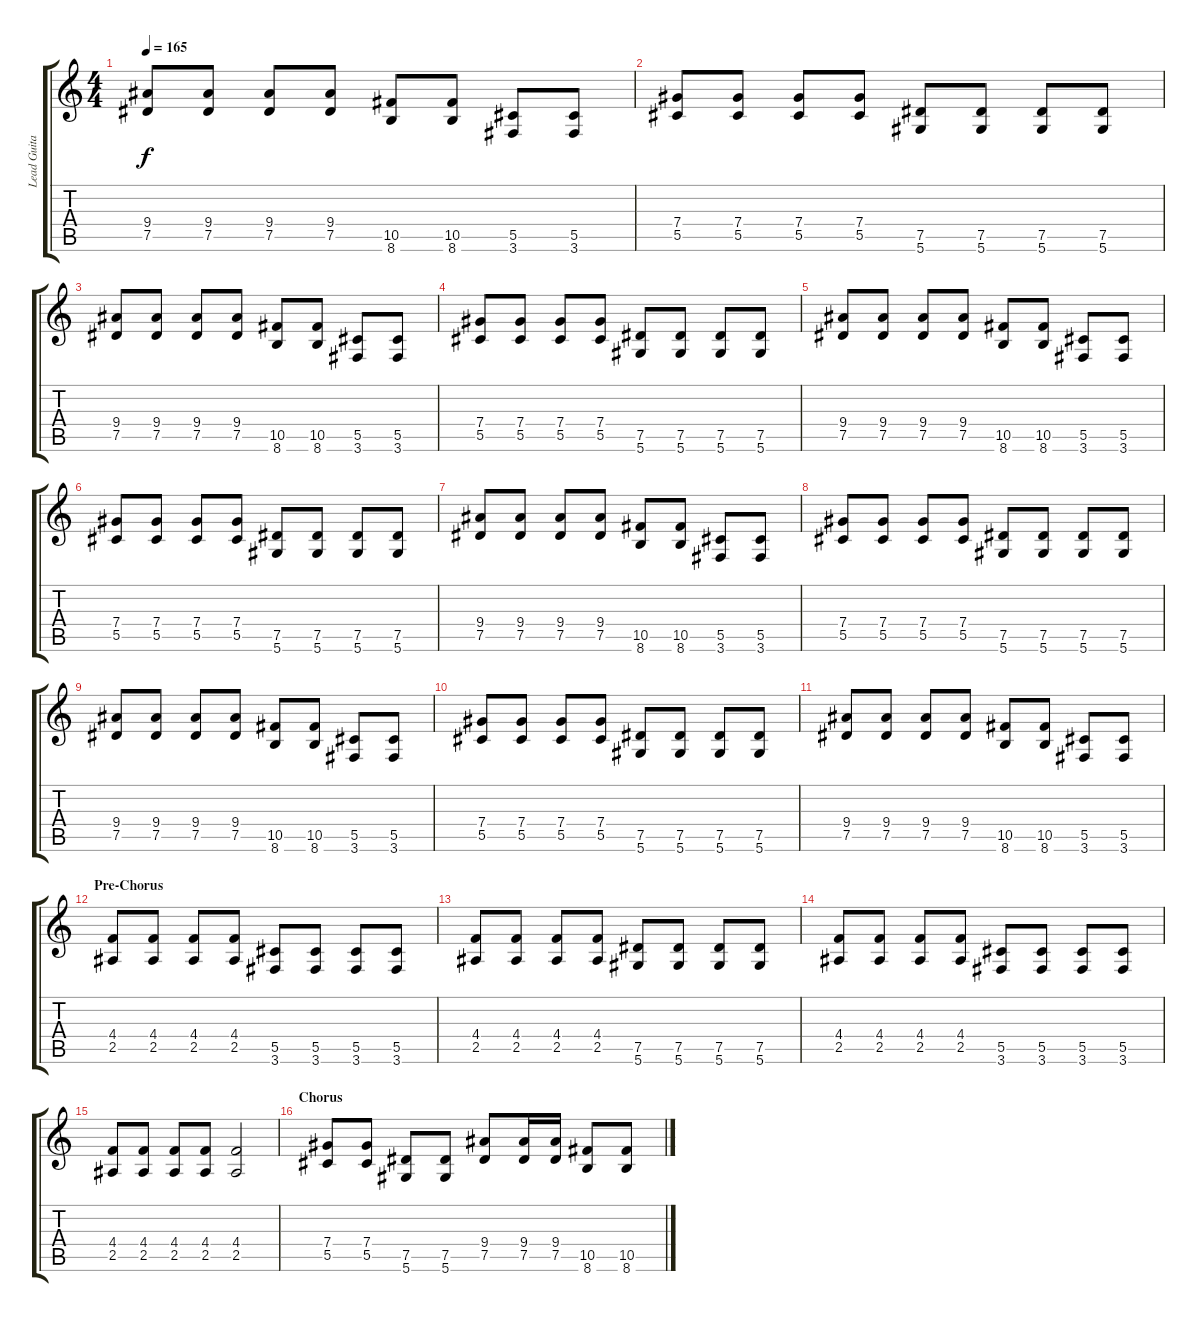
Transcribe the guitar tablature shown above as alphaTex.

\track ("Lead Guitar" "Lead Guita") {instrument distortionguitar}
\staff {score tabs}
\tuning (Eb4 Bb3 Gb3 Db3 Ab2 Eb2) {hide}
\ts (4 4)
\tempo 165
\clef g2
\ks c
(9.4 7.5).8{dy f} (9.4 7.5).8 (9.4 7.5).8 (9.4 7.5).8 (10.5 8.6).8 (10.5 8.6).8 (5.5 3.6).8 (5.5 3.6).8 |
(7.4 5.5).8 (7.4 5.5).8 (7.4 5.5).8 (7.4 5.5).8 (7.5 5.6).8 (7.5 5.6).8 (7.5 5.6).8 (7.5 5.6).8 |
(9.4 7.5).8 (9.4 7.5).8 (9.4 7.5).8 (9.4 7.5).8 (10.5 8.6).8 (10.5 8.6).8 (5.5 3.6).8 (5.5 3.6).8 |
(7.4 5.5).8 (7.4 5.5).8 (7.4 5.5).8 (7.4 5.5).8 (7.5 5.6).8 (7.5 5.6).8 (7.5 5.6).8 (7.5 5.6).8 |
(9.4 7.5).8 (9.4 7.5).8 (9.4 7.5).8 (9.4 7.5).8 (10.5 8.6).8 (10.5 8.6).8 (5.5 3.6).8 (5.5 3.6).8 |
(7.4 5.5).8 (7.4 5.5).8 (7.4 5.5).8 (7.4 5.5).8 (7.5 5.6).8 (7.5 5.6).8 (7.5 5.6).8 (7.5 5.6).8 |
(9.4 7.5).8 (9.4 7.5).8 (9.4 7.5).8 (9.4 7.5).8 (10.5 8.6).8 (10.5 8.6).8 (5.5 3.6).8 (5.5 3.6).8 |
(7.4 5.5).8 (7.4 5.5).8 (7.4 5.5).8 (7.4 5.5).8 (7.5 5.6).8 (7.5 5.6).8 (7.5 5.6).8 (7.5 5.6).8 |
(9.4 7.5).8 (9.4 7.5).8 (9.4 7.5).8 (9.4 7.5).8 (10.5 8.6).8 (10.5 8.6).8 (5.5 3.6).8 (5.5 3.6).8 |
(7.4 5.5).8 (7.4 5.5).8 (7.4 5.5).8 (7.4 5.5).8 (7.5 5.6).8 (7.5 5.6).8 (7.5 5.6).8 (7.5 5.6).8 |
(9.4 7.5).8 (9.4 7.5).8 (9.4 7.5).8 (9.4 7.5).8 (10.5 8.6).8 (10.5 8.6).8 (5.5 3.6).8 (5.5 3.6).8 |
\section ("" "Pre-Chorus")
(4.4 2.5).8 (4.4 2.5).8 (4.4 2.5).8 (4.4 2.5).8 (5.5 3.6).8 (5.5 3.6).8 (5.5 3.6).8 (5.5 3.6).8 |
(4.4 2.5).8 (4.4 2.5).8 (4.4 2.5).8 (4.4 2.5).8 (7.5 5.6).8 (7.5 5.6).8 (7.5 5.6).8 (7.5 5.6).8 |
(4.4 2.5).8 (4.4 2.5).8 (4.4 2.5).8 (4.4 2.5).8 (5.5 3.6).8 (5.5 3.6).8 (5.5 3.6).8 (5.5 3.6).8 |
(4.4 2.5).8 (4.4 2.5).8 (4.4 2.5).8 (4.4 2.5).8 (4.4 2.5).2 |
\section ("" "Chorus")
(7.4 5.5).8 (7.4 5.5).8 (7.5 5.6).8 (7.5 5.6).8 (9.4 7.5).8 (9.4 7.5).16 (9.4 7.5).16 (10.5 8.6).8 (10.5 8.6).8
